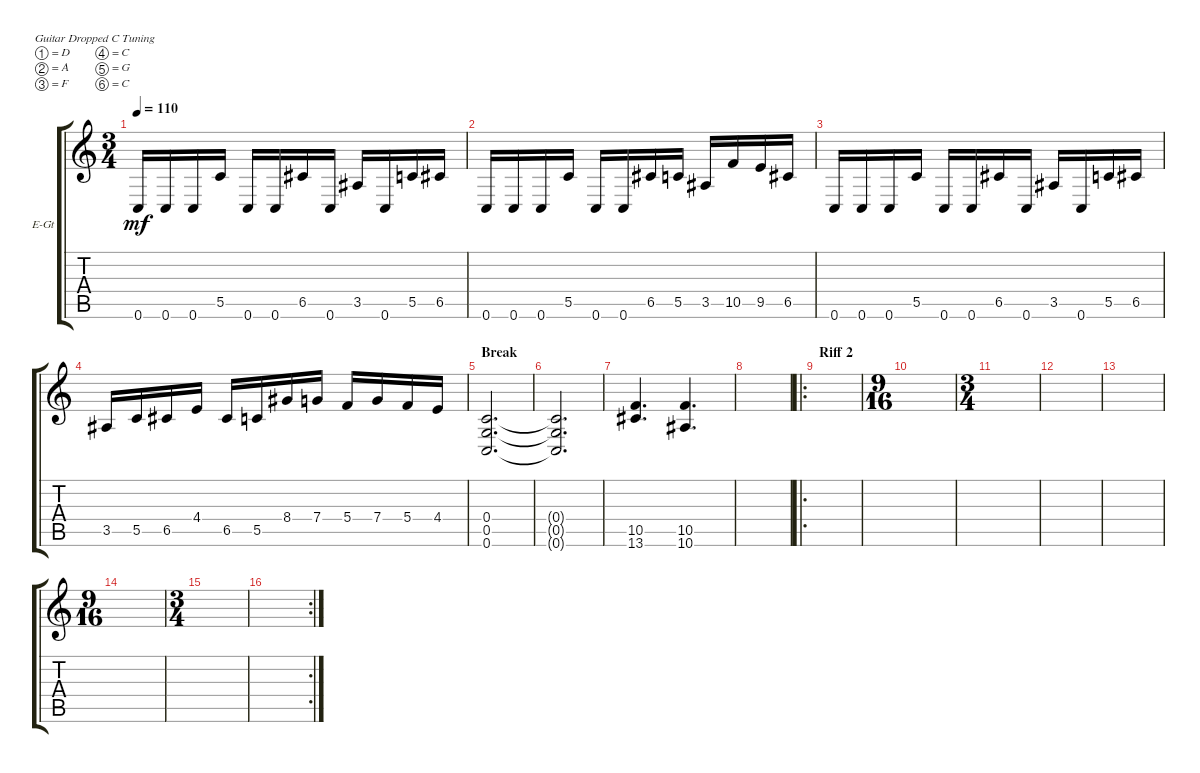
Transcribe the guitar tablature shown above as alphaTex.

\defaultSystemsLayout 4
\bracketExtendMode groupsimilarinstruments
\firstSystemTrackNameOrientation horizontal
\otherSystemsTrackNameOrientation horizontal
\track ("Electric Guitar" "E-Gt") {instrument distortionguitar}
\staff {score tabs}
\tuning (D4 A3 F3 C3 G2 C2)
\ts (3 4)
\tempo 110
\clef g2
\ks c
0.6.16{dy mf} 0.6.16 0.6.16 5.5.16 0.6.16 0.6.16 6.5.16 0.6.16 3.5.16 0.6.16 5.5.16 6.5.16 |
0.6.16 0.6.16 0.6.16 5.5.16 0.6.16 0.6.16 6.5.16 5.5.16 3.5.16 10.5.16 9.5.16 6.5.16 |
0.6.16 0.6.16 0.6.16 5.5.16 0.6.16 0.6.16 6.5.16 0.6.16 3.5.16 0.6.16 5.5.16 6.5.16 |
3.5.16 5.5.16 6.5.16 4.4.16 6.5.16 5.5.16 8.4.16 7.4.16 5.4.16 7.4.16 5.4.16 4.4.16 |
\section ("" "Break")
(0.6 0.5 0.4).2{d} |
(0.6{t} 0.5{t} 0.4{t}).2{d} |
(10.5 13.6).4{d} (10.6 10.5).4{d} |
|
\ro
\section ("" "Riff 2")
|
\ts (9 16)
|
\ts (3 4)
|
|
|
\ts (9 16)
|
\ts (3 4)
|
\rc 2
